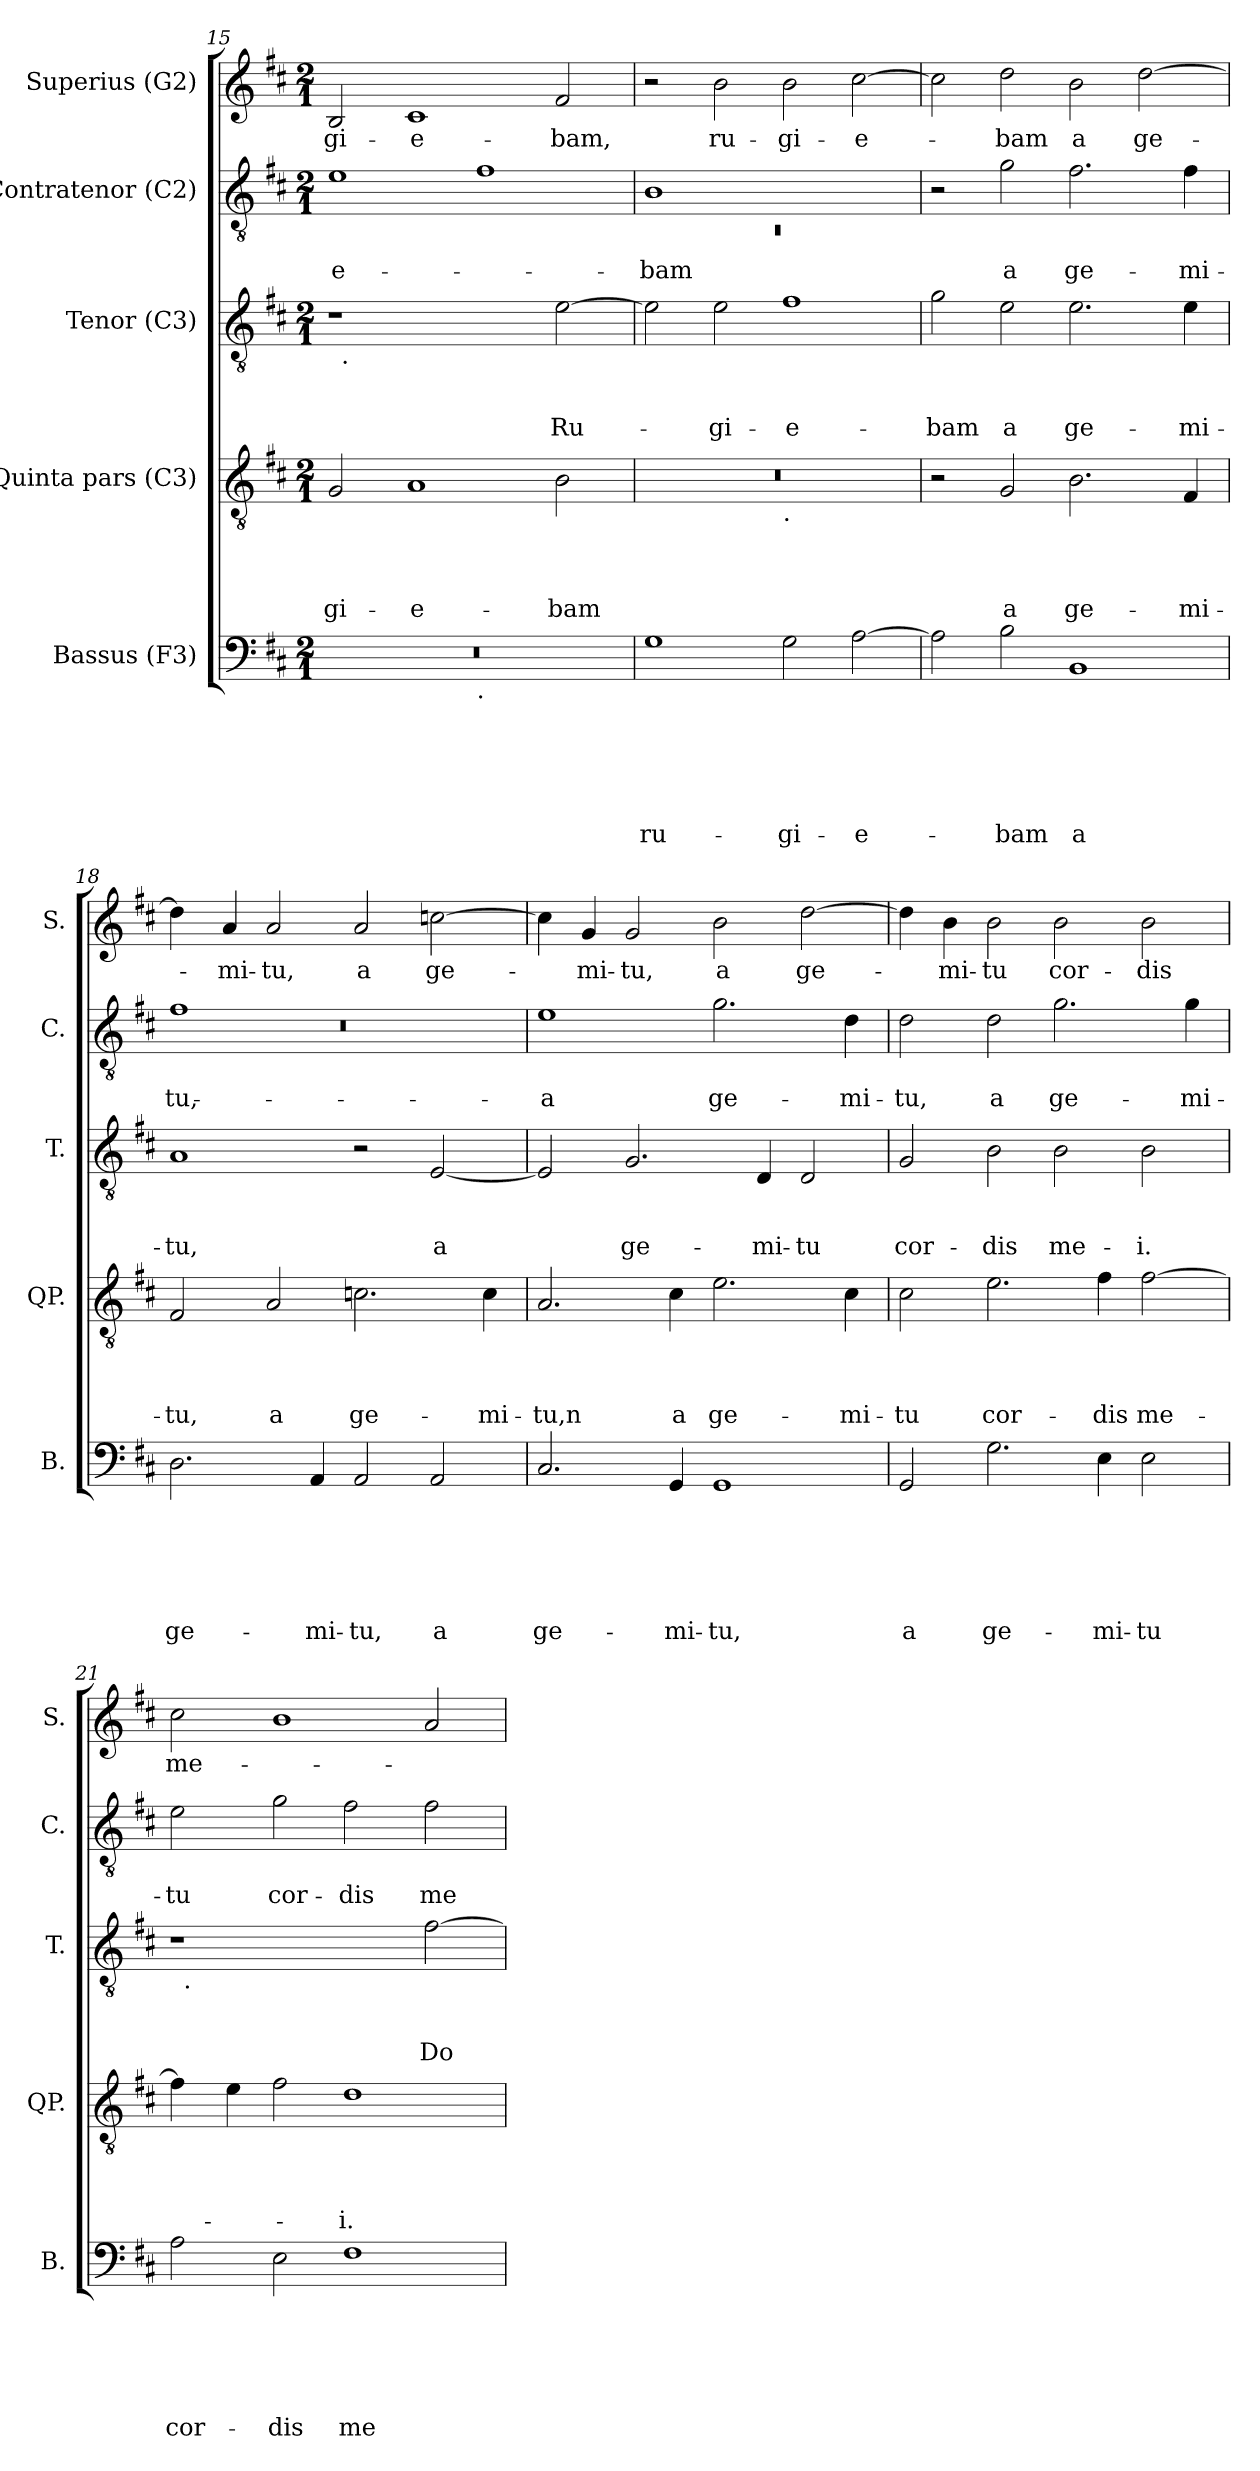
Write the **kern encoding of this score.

**kern	**text	**text	**text	**text	**text	**text	**kern	**text	**text	**text	**text	**kern	**text	**text	**text	**kern	**text	**text	**kern	**text
*part5	*part5	*part5	*part5	*part5	*part5	*part5	*part4	*part4	*part4	*part4	*part4	*part3	*part3	*part3	*part3	*part2	*part2	*part2	*part1	*part1
*staff5	*staff5	*staff5	*staff5	*staff5	*staff5	*staff5	*staff4	*staff4	*staff4	*staff4	*staff4	*staff3	*staff3	*staff3	*staff3	*staff2	*staff2	*staff2	*staff1	*staff1
*I"Bassus (F3)	*	*	*	*	*	*	*I"Quinta pars (C3)	*	*	*	*	*I"Tenor (C3)	*	*	*	*I"Contratenor (C2)	*	*	*I"Superius (G2)	*
*I'B.	*	*	*	*	*	*	*I'QP.	*	*	*	*	*I'T.	*	*	*	*I'C.	*	*	*I'S.	*
*clefF4	*	*	*	*	*	*	*clefGv2	*	*	*	*	*clefGv2	*	*	*	*clefGv2	*	*	*clefG2	*
*k[f#c#]	*	*	*	*	*	*	*k[f#c#]	*	*	*	*	*k[f#c#]	*	*	*	*k[f#c#]	*	*	*k[f#c#]	*
*D:	*	*	*	*	*	*	*D:	*	*	*	*	*D:	*	*	*	*D:	*	*	*D:	*
*M2/1	*	*	*	*	*	*	*M2/1	*	*	*	*	*M2/1	*	*	*	*M2/1	*	*	*M2/1	*
=15	=15	=15	=15	=15	=15	=15	=15	=15	=15	=15	=15	=15	=15	=15	=15	=15	=15	=15	=15	=15
!	!	!	!	!	!	!	!	!	!	!	!LO:LY:b	!	!	!	!	!	!	!LO:LY:b:rj	!	!LO:LY:b
*^	*	*	*	*	*	*	*	*	*	*	*	*^	*	*	*	*	*	*	*	*
0r	1ryy	.	.	.	.	.	.	2G/	.	.	.	-gi-	1r	32ryy	.	.	.	1e	.	-e-	2B/	-gi-
!	!	!	!	!	!	!	!	!	!	!	!	!	!	!LO:TX:b:t=.	!	!	!	!	!	!	!	!
.	.	.	.	.	.	.	.	.	.	.	.	.	.	1ryy	.	.	.	.	.	.	.	.
!	!	!	!	!	!	!	!	!	!	!	!	!LO:LY:b:rj	!	!	!	!	!	!	!	!	!	!LO:LY:b:rj
.	.	.	.	.	.	.	.	1A	.	.	.	-e-	.	.	.	.	.	.	.	.	1c#	-e-
!	!LO:TX:b:t=.	!	!	!	!	!	!	!	!	!	!	!	!	!	!	!	!	!	!	!	!	!
.	1ryy	.	.	.	.	.	.	.	.	.	.	.	2ryy	.	.	.	.	1f#	.	.	.	.
.	.	.	.	.	.	.	.	.	.	.	.	.	.	2ryy	.	.	.	.	.	.	.	.
!	!	!	!	!	!	!	!	!	!	!	!	!LO:LY:b	!	!	!	!	!LO:LY:b	!	!	!	!	!LO:LY:b
.	.	.	.	.	.	.	.	2B\	.	.	.	-bam	[>2e\	.	.	.	Ru-	.	.	.	2f#/	-bam,
.	.	.	.	.	.	.	.	.	.	.	.	.	.	4...ryy	.	.	.	.	.	.	.	.
=16	=16	=16	=16	=16	=16	=16	=16	=16	=16	=16	=16	=16	=16	=16	=16	=16	=16	=16	=16	=16	=16	=16
*	*	*	*	*	*	*	*	*	*	*	*	*	*	*	*	*	*	*^	*	*	*	*
!	!	!	!	!	!	!	!LO:LY:b	!	!	!	!	!	!	!	!	!	!	!	!LO:N:vis=1	!	!LO:LY:b	!	!
*v	*v	*	*	*	*	*	*	*^	*	*	*	*	*v	*v	*	*	*	*	*	*	*	*	*
1G	.	.	.	.	.	ru-	0r	1ryy	.	.	.	.	2e\]	.	.	.	1B	0rC	.	-bam	2r	.
!	!	!	!	!	!	!	!	!	!	!	!	!	!	!	!	!LO:LY:b	!	!	!	!	!	!LO:LY:b
.	.	.	.	.	.	.	.	.	.	.	.	.	2e\	.	.	-gi-	.	.	.	.	2b\	ru-
!	!	!	!	!	!	!	!	!LO:TX:b:t=.	!	!	!	!	!	!	!	!	!	!	!	!	!	!
!	!	!	!	!	!	!LO:LY:b	!	!	!	!	!	!	!	!	!	!LO:LY:b:rj	!	!	!	!	!	!LO:LY:b
2G\	.	.	.	.	.	-gi-	.	1ryy	.	.	.	.	1f#	.	.	-e-	1ryy	.	.	.	2b\	-gi-
!	!	!	!	!	!	!LO:LY:b:rj	!	!	!	!	!	!	!	!	!	!	!	!	!	!	!	!LO:LY:b:rj
[>2A\	.	.	.	.	.	-e-	.	.	.	.	.	.	.	.	.	.	.	.	.	.	[>2cc#\	-e-
*	*	*	*	*	*	*	*	*	*	*	*	*	*	*	*	*	*v	*v	*	*	*	*
=17	=17	=17	=17	=17	=17	=17	=17	=17	=17	=17	=17	=17	=17	=17	=17	=17	=17	=17	=17	=17	=17
!	!	!	!	!	!	!	!	!	!	!	!	!	!	!	!	!LO:LY:b	!	!	!	!	!
*	*	*	*	*	*	*	*v	*v	*	*	*	*	*	*	*	*	*	*	*	*	*
2A\]	.	.	.	.	.	.	2r	.	.	.	.	2g\	.	.	-bam	2r	.	.	2cc#\]	.
!	!	!	!	!	!	!LO:LY:b	!	!	!	!	!LO:LY:b	!	!	!	!LO:LY:b	!	!	!LO:LY:b	!	!LO:LY:b
2B\	.	.	.	.	.	-bam	2G/	.	.	.	a	2e\	.	.	a	2g\	.	a	2dd\	-bam
!	!	!	!	!	!	!LO:LY:b:rj	!	!	!	!	!LO:LY:b	!	!	!	!LO:LY:b	!	!	!LO:LY:b	!	!LO:LY:b
1BB	.	.	.	.	.	a	2.B\	.	.	.	ge-	2.e\	.	.	ge-	2.f#\	.	ge-	2b\	a
!	!	!	!	!	!	!	!	!	!	!	!	!	!	!	!	!	!	!	!	!LO:LY:b
.	.	.	.	.	.	.	.	.	.	.	.	.	.	.	.	.	.	.	[<2dd\	ge-
!	!	!	!	!	!	!	!	!	!	!	!LO:LY:b	!	!	!	!LO:LY:b	!	!	!LO:LY:b	!	!
.	.	.	.	.	.	.	4F#/	.	.	.	-mi-	4e\	.	.	-mi-	4f#\	.	-mi-	.	.
!!LO:LB:g=z
=18	=18	=18	=18	=18	=18	=18	=18	=18	=18	=18	=18	=18	=18	=18	=18	=18	=18	=18	=18	=18
*	*	*	*	*	*	*	*	*	*	*	*	*	*	*	*	*^	*	*	*	*
*	*	*	*	*	*	*	*	*	*	*	*	*	*	*	*	*	*^	*	*	*	*
!	!	!	!	!	!	!LO:LY:b	!	!	!	!	!LO:LY:b	!	!	!	!LO:LY:b	!	!	!LO:N:vis=1	!	!LO:LY:b	!	!
2.D\	.	.	.	.	.	ge-	2F#/	.	.	.	-tu,	1A	.	.	-tu,	32ryy	1f#	0r	.	-tu,	4dd\]	.
.	.	.	.	.	.	.	.	.	.	.	.	.	.	.	.	1ryy	.	.	.	.	.	.
!	!	!	!	!	!	!	!	!	!	!	!	!	!	!	!	!	!	!	!	!	!	!LO:LY:b
.	.	.	.	.	.	.	.	.	.	.	.	.	.	.	.	.	.	.	.	.	4a/	-mi-
!	!	!	!	!	!	!	!	!	!	!	!LO:LY:b	!	!	!	!	!	!	!	!	!	!	!LO:LY:b
.	.	.	.	.	.	.	2A/	.	.	.	a	.	.	.	.	.	.	.	.	.	2a/	-tu,
!	!	!	!	!	!	!LO:LY:b	!	!	!	!	!	!	!	!	!	!	!	!	!	!	!	!
4AA/	.	.	.	.	.	-mi-	.	.	.	.	.	.	.	.	.	.	.	.	.	.	.	.
!	!	!	!	!	!	!LO:LY:b	!	!	!	!	!LO:LY:b	!	!	!	!	!	!	!	!	!	!	!LO:LY:b
2AA/	.	.	.	.	.	-tu,	2.c\	.	.	.	ge-	2r	.	.	.	.	1ryy	.	.	.	2a/	a
.	.	.	.	.	.	.	.	.	.	.	.	.	.	.	.	2ryy	.	.	.	.	.	.
!	!	!	!	!	!	!LO:LY:b	!	!	!	!	!	!	!	!	!LO:LY:b	!	!	!	!	!	!	!LO:LY:b
2AA/	.	.	.	.	.	a	.	.	.	.	.	[<2E/	.	.	a	.	.	.	.	.	[>2cc\	ge-
.	.	.	.	.	.	.	.	.	.	.	.	.	.	.	.	4...ryy	.	.	.	.	.	.
!	!	!	!	!	!	!	!	!	!	!	!LO:LY:b	!	!	!	!	!	!	!	!	!	!	!
.	.	.	.	.	.	.	4c\	.	.	.	-mi-	.	.	.	.	.	.	.	.	.	.	.
*	*	*	*	*	*	*	*	*	*	*	*	*	*	*	*	*v	*v	*v	*	*	*	*
=19	=19	=19	=19	=19	=19	=19	=19	=19	=19	=19	=19	=19	=19	=19	=19	=19	=19	=19	=19	=19
!	!	!	!	!	!	!LO:LY:b	!	!	!	!	!LO:LY:b	!	!	!	!	!	!	!LO:LY:b:rj	!	!
2.C#/	.	.	.	.	.	ge-	2.A/	.	.	.	-tu,n	2E/]	.	.	.	1e	.	a	4cc\]	.
!	!	!	!	!	!	!	!	!	!	!	!	!	!	!	!	!	!	!	!	!LO:LY:b
.	.	.	.	.	.	.	.	.	.	.	.	.	.	.	.	.	.	.	4g/	-mi-
!	!	!	!	!	!	!	!	!	!	!	!	!	!	!	!LO:LY:b	!	!	!	!	!LO:LY:b
.	.	.	.	.	.	.	.	.	.	.	.	2.G/	.	.	ge-	.	.	.	2g/	-tu,
!	!	!	!	!	!	!LO:LY:b	!	!	!	!	!LO:LY:b	!	!	!	!	!	!	!	!	!
4GG/	.	.	.	.	.	-mi-	4c#\	.	.	.	a	.	.	.	.	.	.	.	.	.
!	!	!	!	!	!	!LO:LY:b:rj	!	!	!	!	!LO:LY:b	!	!	!	!	!	!	!LO:LY:b	!	!LO:LY:b
1GG	.	.	.	.	.	-tu,	2.e\	.	.	.	ge-	.	.	.	.	2.g\	.	ge-	2b\	a
!	!	!	!	!	!	!	!	!	!	!	!	!	!	!	!LO:LY:b	!	!	!	!	!
.	.	.	.	.	.	.	.	.	.	.	.	4D/	.	.	-mi-	.	.	.	.	.
!	!	!	!	!	!	!	!	!	!	!	!	!	!	!	!LO:LY:b:rj	!	!	!	!	!LO:LY:b
.	.	.	.	.	.	.	.	.	.	.	.	2D/	.	.	-tu	.	.	.	[>2dd\	ge-
!	!	!	!	!	!	!	!	!	!	!	!LO:LY:b	!	!	!	!	!	!	!LO:LY:b	!	!
.	.	.	.	.	.	.	4c#\	.	.	.	-mi-	.	.	.	.	4d\	.	-mi-	.	.
=20	=20	=20	=20	=20	=20	=20	=20	=20	=20	=20	=20	=20	=20	=20	=20	=20	=20	=20	=20	=20
!	!	!	!	!	!	!LO:LY:b	!	!	!	!	!LO:LY:b	!	!	!	!LO:LY:b	!	!	!LO:LY:b	!	!
2GG/	.	.	.	.	.	a	2c#\	.	.	.	-tu	2G/	.	.	cor-	2d\	.	-tu,	4dd\]	.
!	!	!	!	!	!	!	!	!	!	!	!	!	!	!	!	!	!	!	!	!LO:LY:b
.	.	.	.	.	.	.	.	.	.	.	.	.	.	.	.	.	.	.	4b\	-mi-
!	!	!	!	!	!	!LO:LY:b	!	!	!	!	!LO:LY:b	!	!	!	!LO:LY:b	!	!	!LO:LY:b	!	!LO:LY:b:rj
2.G\	.	.	.	.	.	ge-	2.e\	.	.	.	cor-	2B\	.	.	-dis	2d\	.	a	2b\	-tu
!	!	!	!	!	!	!	!	!	!	!	!	!	!	!	!LO:LY:b	!	!	!LO:LY:b	!	!LO:LY:b
.	.	.	.	.	.	.	.	.	.	.	.	2B\	.	.	me-	2.g\	.	ge-	2b\	cor-
!	!	!	!	!	!	!LO:LY:b	!	!	!	!	!LO:LY:b	!	!	!	!	!	!	!	!	!
4E\	.	.	.	.	.	-mi-	4f#\	.	.	.	-dis	.	.	.	.	.	.	.	.	.
!	!	!	!	!	!	!LO:LY:b:rj	!	!	!	!	!LO:LY:b	!	!	!	!LO:LY:b	!	!	!	!	!LO:LY:b
2E\	.	.	.	.	.	-tu	[>2f#\	.	.	.	me-	2B\	.	.	-i.	.	.	.	2b\	-dis
!	!	!	!	!	!	!	!	!	!	!	!	!	!	!	!	!	!	!LO:LY:b	!	!
.	.	.	.	.	.	.	.	.	.	.	.	.	.	.	.	4g\	.	-mi-	.	.
=21	=21	=21	=21	=21	=21	=21	=21	=21	=21	=21	=21	=21	=21	=21	=21	=21	=21	=21	=21	=21
!	!	!	!	!	!	!LO:LY:b	!	!	!	!	!	!	!	!	!	!	!	!LO:LY:b	!	!LO:LY:b
*	*	*	*	*	*	*	*	*	*	*	*	*^	*	*	*	*	*	*	*	*
2A\	.	.	.	.	.	cor-	4f#\]	.	.	.	.	1r	32ryy	.	.	.	2e\	.	-tu	2cc#\	me-
!	!	!	!	!	!	!	!	!	!	!	!	!	!LO:TX:b:t=.	!	!	!	!	!	!	!	!
.	.	.	.	.	.	.	.	.	.	.	.	.	1ryy	.	.	.	.	.	.	.	.
.	.	.	.	.	.	.	4e\	.	.	.	.	.	.	.	.	.	.	.	.	.	.
!	!	!	!	!	!	!LO:LY:b	!	!	!	!	!	!	!	!	!	!	!	!	!LO:LY:b	!	!
2E\	.	.	.	.	.	-dis	2f#\	.	.	.	.	.	.	.	.	.	2g\	.	cor-	1b	.
!	!	!	!	!	!	!LO:LY:b	!	!	!	!	!LO:LY:b	!	!	!	!	!	!	!	!LO:LY:b	!	!
1F#	.	.	.	.	.	me-	1d	.	.	.	-i.	2ryy	.	.	.	.	2f#\	.	-dis	.	.
.	.	.	.	.	.	.	.	.	.	.	.	.	2ryy	.	.	.	.	.	.	.	.
!	!	!	!	!	!	!	!	!	!	!	!	!	!	!	!	!LO:LY:b	!	!	!LO:LY:b	!	!
.	.	.	.	.	.	.	.	.	.	.	.	[<2f#\	.	.	.	Do-	2f#\	.	me-	2a/	.
.	.	.	.	.	.	.	.	.	.	.	.	.	4...ryy	.	.	.	.	.	.	.	.
*	*	*	*	*	*	*	*	*	*	*	*	*v	*v	*	*	*	*	*	*	*	*
=	=	=	=	=	=	=	=	=	=	=	=	=	=	=	=	=	=	=	=	=
*-	*-	*-	*-	*-	*-	*-	*-	*-	*-	*-	*-	*-	*-	*-	*-	*-	*-	*-	*-	*-
